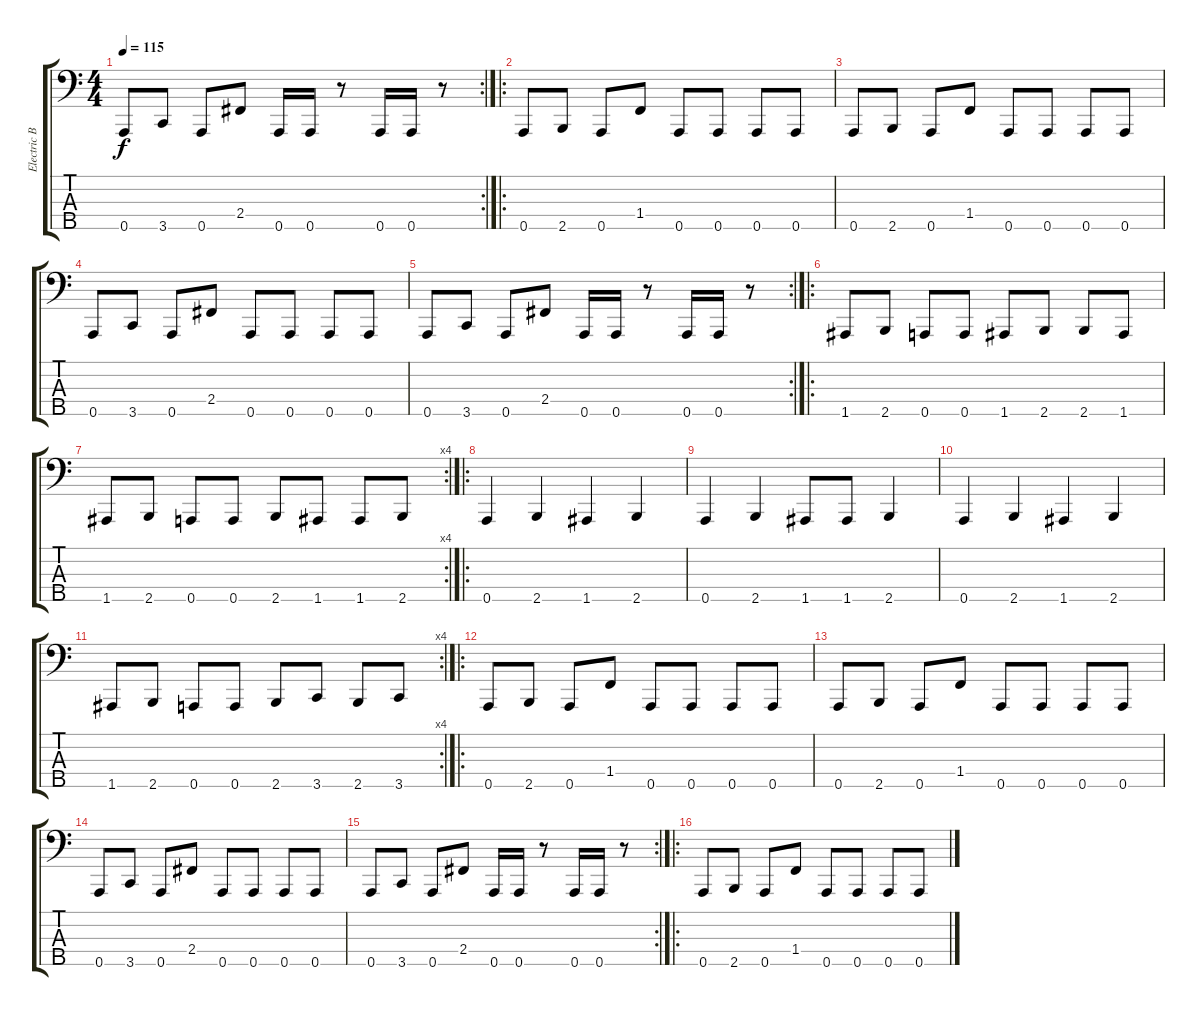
\track ("Electric Bass" "Electric B") {instrument electricbassfinger}
\staff {score tabs}
\tuning (G2 D2 A1 E1 A0) {hide}
\rc 2
\ts (4 4)
\tempo 115
\clef f4
\ks c
0.5.8{dy f} 3.5.8 0.5.8 2.4.8 0.5.16 0.5.16 r.8 0.5.16 0.5.16 r.8 |
\ro
0.5.8 2.5.8 0.5.8 1.4.8 0.5.8 0.5.8 0.5.8 0.5.8 |
0.5.8 2.5.8 0.5.8 1.4.8 0.5.8 0.5.8 0.5.8 0.5.8 |
0.5.8 3.5.8 0.5.8 2.4.8 0.5.8 0.5.8 0.5.8 0.5.8 |
\rc 2
0.5.8 3.5.8 0.5.8 2.4.8 0.5.16 0.5.16 r.8 0.5.16 0.5.16 r.8 |
\ro
1.5.8 2.5.8 0.5.8 0.5.8 1.5.8 2.5.8 2.5.8 1.5.8 |
\rc 4
1.5.8 2.5.8 0.5.8 0.5.8 2.5.8 1.5.8 1.5.8 2.5.8 |
\ro
0.5.4 2.5.4 1.5.4 2.5.4 |
0.5.4 2.5.4 1.5.8 1.5.8 2.5.4 |
0.5.4 2.5.4 1.5.4 2.5.4 |
\rc 4
1.5.8 2.5.8 0.5.8 0.5.8 2.5.8 3.5.8 2.5.8 3.5.8 |
\ro
0.5.8 2.5.8 0.5.8 1.4.8 0.5.8 0.5.8 0.5.8 0.5.8 |
0.5.8 2.5.8 0.5.8 1.4.8 0.5.8 0.5.8 0.5.8 0.5.8 |
0.5.8 3.5.8 0.5.8 2.4.8 0.5.8 0.5.8 0.5.8 0.5.8 |
\rc 2
0.5.8 3.5.8 0.5.8 2.4.8 0.5.16 0.5.16 r.8 0.5.16 0.5.16 r.8 |
\ro
0.5.8 2.5.8 0.5.8 1.4.8 0.5.8 0.5.8 0.5.8 0.5.8
